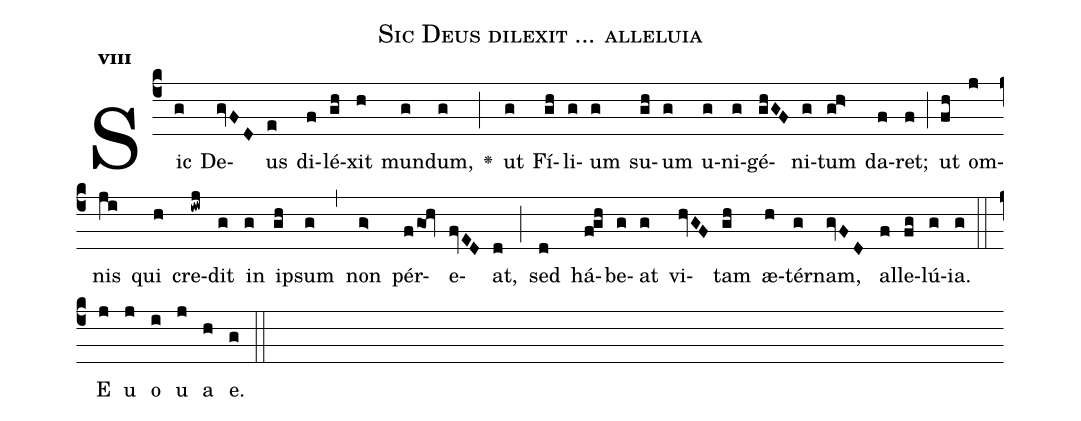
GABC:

name:Sic Deus dilexit ... alleluia;
office-part:Antiphona;
mode:8;
%%
initial-style: 1;
name: Sic Deus dilexit ... alleluia
book: Antiphonae & Responsoria/Tomus II, p. 170;
occasion: Hebdomada II Paschae Feria IV;
office-part: Laudes Ant E;
user-notes: ;
commentary: ;
annotation: 8g;
centering-scheme: english;
fontsize: 12;
font: OFLSortsMillGoudy;
height: 11;
width: 4.5;
%%
(c4)Sic(g) De(gvFD)us(e) di(f)lé(gh)xit(h) mun(g)dum,(g) <v>\greheightstar</v>(;) ut(g) Fí(gh)li(g)um(g) su(gh)um(g) u(g)ni(g)gé(ghGF)ni(g)tum(gh>) da(f)ret;(f) (;) ut(fh) om(j)nis(ji) qui(h) cre(iwj)dit(g) in(g) i(gh)psum(g) (,) non(g>) pér(fgoh)e(fvED)at,(d) (;) sed(d) há(fgh)be(g)at(g) vi(hvGF)tam(gh) æ(h)tér(g)nam,(gvFD) al(f)le(fg)lú(g)ia.(g) (::)
E(j) u(j) o(i) u(j) a(h) e.(g) (::)
